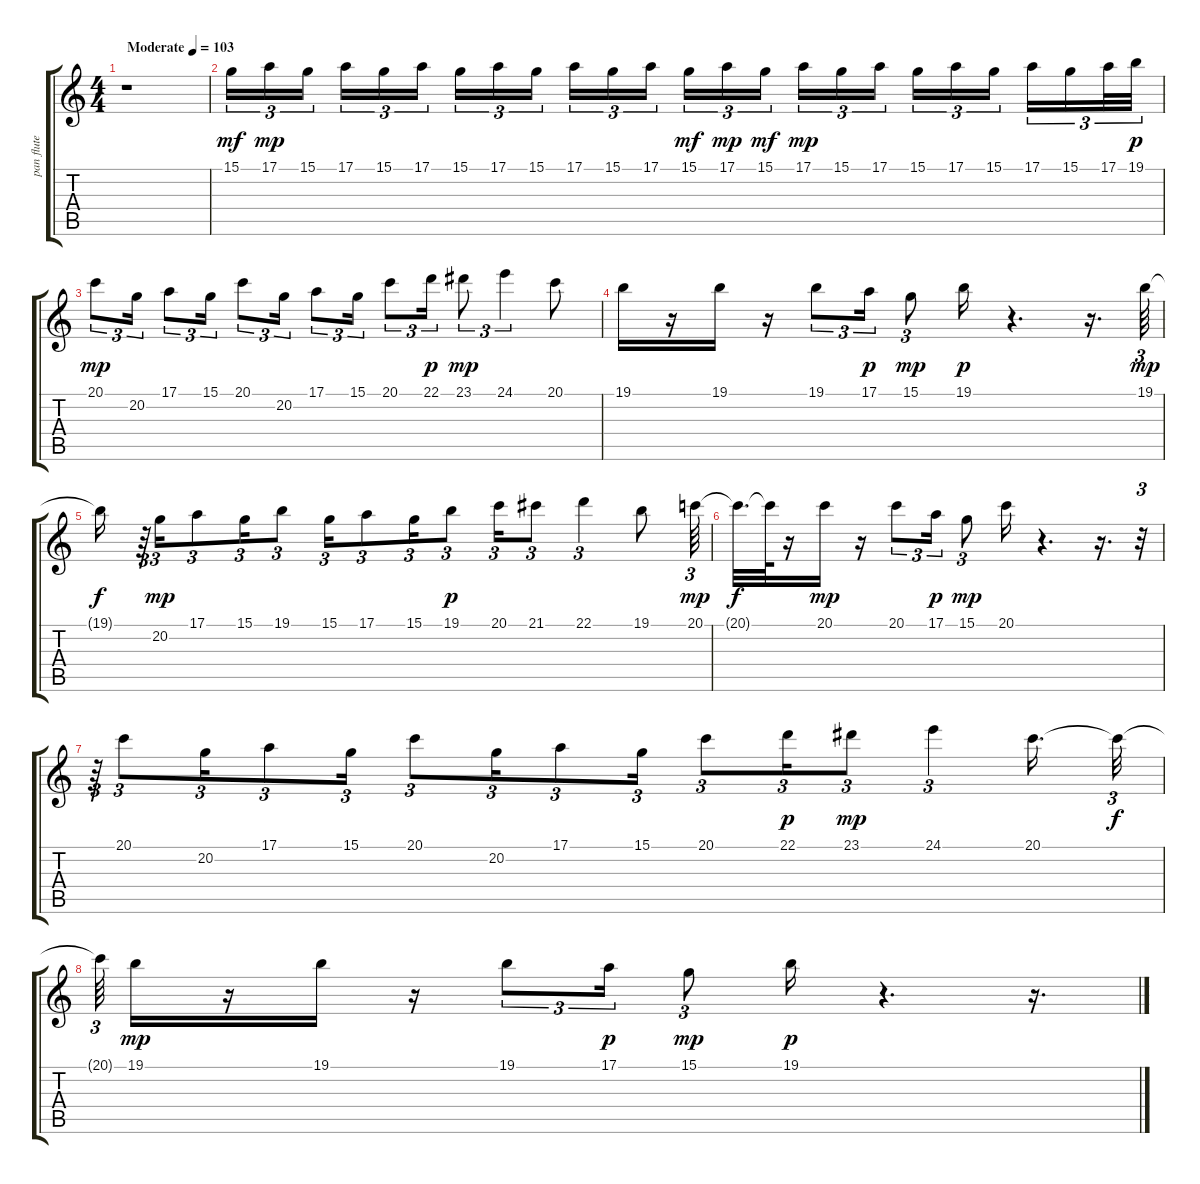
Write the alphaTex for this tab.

\track ("pan flute" "pan flute") {instrument panflute}
\staff {score tabs}
\tuning (E4 B3 G3 D3 A2 E2) {hide}
\ts (4 4)
\tempo (103 "Moderate")
\clef g2
\ks c
r.1{dy mf instrument panflute} |
15.1.16{tu (3 2) balance 8} 17.1.16{tu (3 2) dy mp} 15.1.16{tu (3 2) beam splitsecondary} 17.1.16{tu (3 2)} 15.1.16{tu (3 2)} 17.1.16{tu (3 2)} 15.1.16{tu (3 2)} 17.1.16{tu (3 2)} 15.1.16{tu (3 2) beam splitsecondary} 17.1.16{tu (3 2)} 15.1.16{tu (3 2)} 17.1.16{tu (3 2)} 15.1.16{tu (3 2) dy mf} 17.1.16{tu (3 2) dy mp} 15.1.16{tu (3 2) dy mf beam splitsecondary} 17.1.16{tu (3 2) dy mp} 15.1.16{tu (3 2)} 17.1.16{tu (3 2)} 15.1.16{tu (3 2)} 17.1.16{tu (3 2)} 15.1.16{tu (3 2) beam splitsecondary} 17.1.16{tu (3 2)} 15.1.16{tu (3 2)} 17.1.32{tu (3 2)} 19.1.32{tu (3 2) dy p} |
20.1.8{tu (3 2) dy mp} 20.2.16{tu (3 2)} 17.1.8{tu (3 2)} 15.1.16{tu (3 2)} 20.1.8{tu (3 2)} 20.2.16{tu (3 2)} 17.1.8{tu (3 2)} 15.1.16{tu (3 2)} 20.1.8{tu (3 2)} 22.1.16{tu (3 2) dy p} 23.1.8{tu (3 2) dy mp} 24.1.4{tu (3 2)} 20.1.8 |
19.1.16 r.16 19.1.16 r.16 19.1.8{tu (3 2)} 17.1.16{tu (3 2) dy p} 15.1.8{tu (3 2) dy mp} 19.1.16{dy p} r.4{d} r.16{d} 19.1.64{tu (3 2) dy mp} |
19.1{t}.16{dy f} r.64{tu (3 2)} 20.2.16{tu (3 2) dy mp} 17.1.8{tu (3 2)} 15.1.16{tu (3 2)} 19.1.8{tu (3 2)} 15.1.16{tu (3 2)} 17.1.8{tu (3 2)} 15.1.16{tu (3 2)} 19.1.8{tu (3 2) dy p} 20.1.16{tu (3 2)} 21.1.8{tu (3 2)} 22.1.4{tu (3 2)} 19.1.8 20.1.64{tu (3 2) dy mp} |
20.1{t}.32{d dy f} 20.1{t}.64 r.16 20.1.16{dy mp} r.16 20.1.8{tu (3 2)} 17.1.16{tu (3 2) dy p} 15.1.8{tu (3 2) dy mp} 20.1.16 r.4{d} r.16{d} r.32{tu (3 2)} |
r.64{tu (3 2)} 20.1.8{tu (3 2)} 20.2.16{tu (3 2)} 17.1.8{tu (3 2)} 15.1.16{tu (3 2)} 20.1.8{tu (3 2)} 20.2.16{tu (3 2)} 17.1.8{tu (3 2)} 15.1.16{tu (3 2)} 20.1.8{tu (3 2)} 22.1.16{tu (3 2) dy p} 23.1.8{tu (3 2) dy mp} 24.1.4{tu (3 2)} 20.1.16{d} 20.1{t}.32{tu (3 2) dy f} |
20.1{t}.64{tu (3 2)} 19.1.16{dy mp} r.16 19.1.16 r.16 19.1.8{tu (3 2)} 17.1.16{tu (3 2) dy p} 15.1.8{tu (3 2) dy mp} 19.1.16{dy p} r.4{d} r.16{d}
